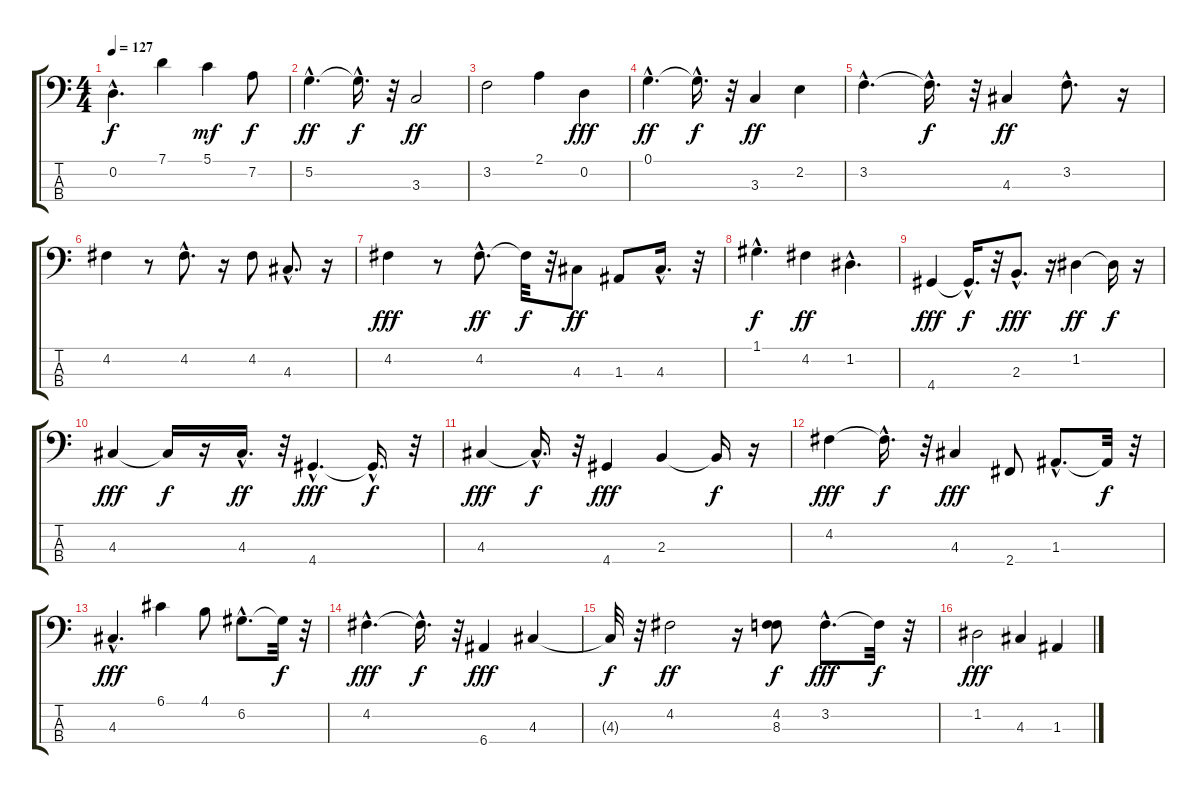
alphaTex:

\track "" {instrument electricbassfinger}
\staff {score tabs}
\tuning (G2 D2 A1 E1) {hide}
\ts (4 4)
\tempo 127
\clef f4
\ks c
0.2{hac}.4{d dy f} 7.1.4 5.1.4{dy mf} 7.2.8{dy f} |
5.2{hac}.4{d dy ff} 5.2{hac t}.16{d dy f} r.32 3.3.2{dy ff} |
3.2.2 2.1.4 0.2.4{dy fff} |
0.1{hac}.4{d dy ff} 0.1{hac t}.16{d dy f} r.32 3.3.4{dy ff} 2.2.4 |
3.2{hac}.4{d} 3.2{hac t}.16{d dy f} r.32 4.3.4{dy ff} 3.2{hac}.8{d} r.16 |
4.2.4 r.8 4.2{hac}.8{d} r.16 4.2.8 4.3{hac}.8{d} r.16 |
4.2.4{dy fff} r.8 4.2{hac}.8{d dy ff} 4.2{t}.32{dy f} r.32 4.3.8{dy ff} 1.3.8 4.3{hac}.16{d} r.32 |
1.1{hac}.4{d dy f} 4.2.4{dy ff} 1.2{hac}.4{d} |
4.4.4{dy fff} 4.4{hac t}.16{d dy f} r.32 2.3{hac}.8{d dy fff} r.16 1.2.4{dy ff} 1.2{t}.16{dy f} r.16 |
4.3.4{dy fff} 4.3{t}.16{dy f} r.16 4.3{hac}.16{d dy ff} r.32 4.4{hac}.4{d dy fff} 4.4{hac t}.16{d dy f} r.32 |
4.3.4{dy fff} 4.3{hac t}.16{d dy f} r.32 4.4.4{dy fff} 2.3.4 2.3{t}.16{dy f} r.16 |
4.2.4{dy fff} 4.2{hac t}.16{d dy f} r.32 4.3.4{dy fff} 2.4.8 1.3{hac}.8{d} 1.3{t}.32{dy f} r.32 |
4.3{hac}.4{d dy fff} 6.1.4 4.1.8 6.2{hac}.8{d} 6.2{t}.32{dy f} r.32 |
4.2{hac}.4{d dy fff} 4.2{hac t}.16{d dy f} r.32 6.4.4{dy fff} 4.3.4 |
4.3{t}.32{dy f} r.32 4.2.2{dy ff} r.16 (4.2 8.3).8{dy f} 3.2{hac}.8{d dy fff} 3.2{t}.32{dy f} r.32 |
1.2.2{dy fff} 4.3.4 1.3.4
